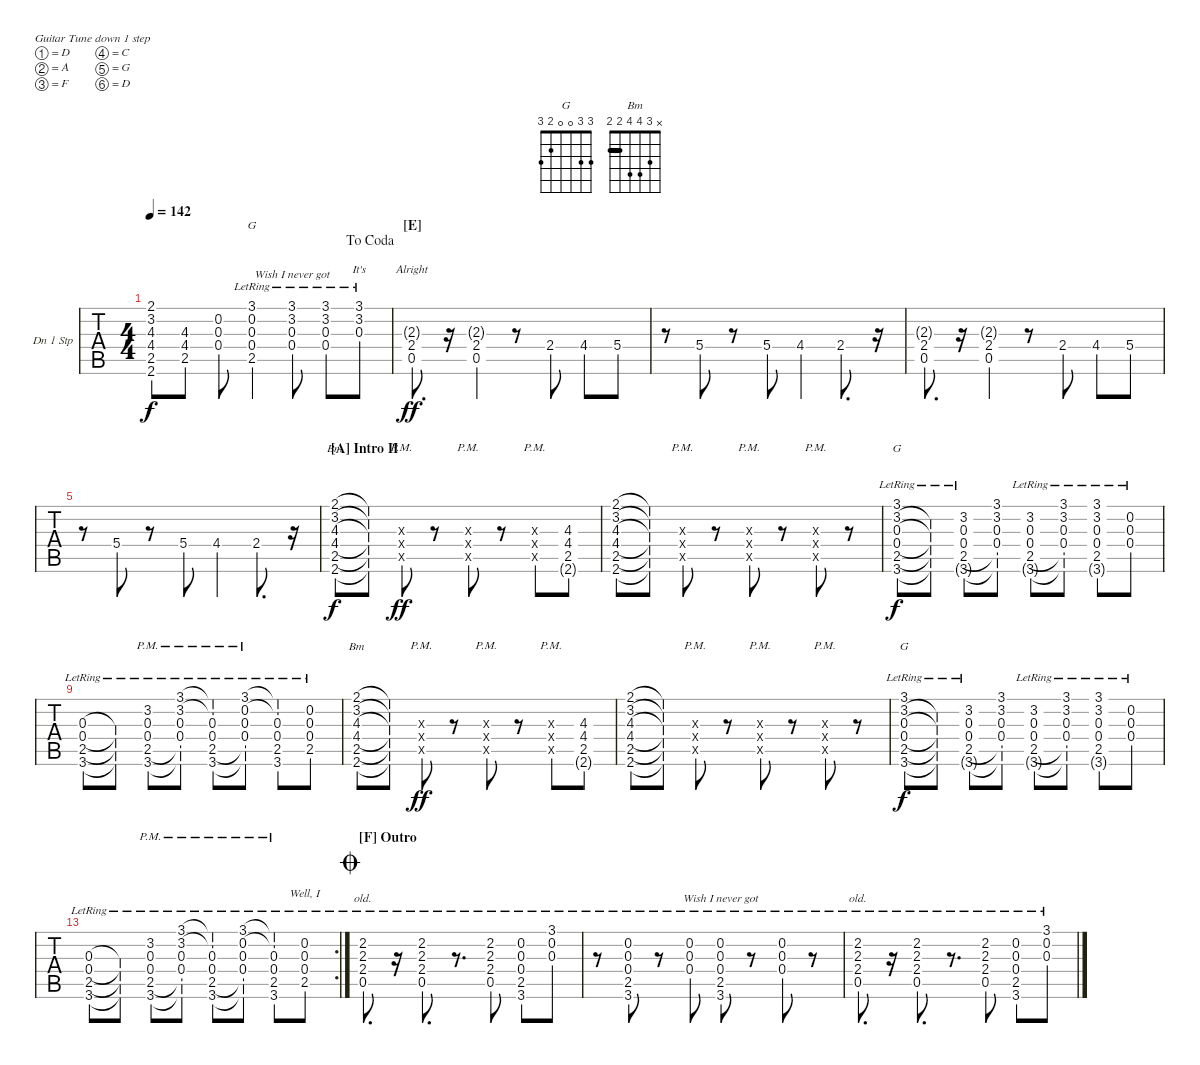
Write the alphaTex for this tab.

\bracketExtendMode nobrackets
\firstSystemTrackNameOrientation horizontal
\otherSystemsTrackNameOrientation horizontal
\defaultBarNumberDisplay FirstOfSystem
\track ("Tune Down 1 Step" "Dn 1 Stp") {instrument acousticguitarsteel}
\staff {tabs}
\tuning (D4 A3 F3 C3 G2 D2)
\chord ("G" x x x x x x)
\chord ("Bm" x 3 4 4 2 2) {showfingering false barre 2}
\chord ("G" 3 3 0 0 2 3) {showfingering false}
\ts (4 4)
\jump dacoda
\tempo 142
\clef g2
\ks c
(2.5 4.4 4.3 3.2 2.1 2.6).8{lyrics (0 "") lyrics (1 "") lyrics (2 "") lyrics (3 "") lyrics (4 "") dy f} (4.4{ac} 4.3 2.5).8{lyrics (0 "") lyrics (1 "") lyrics (2 "") lyrics (3 "") lyrics (4 "")} (0.3{ac} 0.4 0.2).8{lyrics (0 "") lyrics (1 "") lyrics (2 "") lyrics (3 "") lyrics (4 "")} (0.4{lr} 0.3{lr} 0.2{lr} 3.1{lr} 2.5{lr}).4{ch "G" lyrics (0 "") lyrics (1 "") lyrics (2 "") lyrics (3 "") lyrics (4 "")} (3.1{lr} 3.2{lr} 0.3{lr} 0.4{lr}).8{lyrics (0 "") lyrics (1 "") lyrics (2 "") lyrics (3 "") lyrics (4 "Wish I never got  ")} (3.1{lr} 3.2{lr} 0.3{lr} 0.4{lr}).8{lyrics (0 "") lyrics (1 "") lyrics (2 "") lyrics (3 "") lyrics (4 "")} (3.1{lr} 3.2{lr} 0.3{lr}).8{lyrics (0 "") lyrics (1 "") lyrics (2 "") lyrics (3 "It's") lyrics (4 "")} |
\section ("E" "")
(2.4 0.5 2.3{g}).8{d lyrics (0 "") lyrics (1 "") lyrics (2 "") lyrics (3 "Alright") lyrics (4 "") dy ff} r.16 (2.4 0.5 2.3{g}).4{lyrics (0 "") lyrics (1 "") lyrics (2 "") lyrics (3 "") lyrics (4 "")} r.8 2.4.8{lyrics (0 "") lyrics (1 "") lyrics (2 "") lyrics (3 "") lyrics (4 "")} 4.4.8{lyrics (0 "") lyrics (1 "") lyrics (2 "") lyrics (3 "") lyrics (4 "")} 5.4.8{lyrics (0 "") lyrics (1 "") lyrics (2 "") lyrics (3 "") lyrics (4 "")} |
r.8 5.4.8{lyrics (0 "") lyrics (1 "") lyrics (2 "") lyrics (3 "") lyrics (4 "")} r.8 5.4.8{lyrics (0 "") lyrics (1 "") lyrics (2 "") lyrics (3 "") lyrics (4 "")} 4.4.4{lyrics (0 "") lyrics (1 "") lyrics (2 "") lyrics (3 "") lyrics (4 "")} 2.4.8{d lyrics (0 "") lyrics (1 "") lyrics (2 "") lyrics (3 "") lyrics (4 "")} r.16 |
(2.4 0.5 2.3{g}).8{d lyrics (0 "") lyrics (1 "") lyrics (2 "") lyrics (3 "") lyrics (4 "")} r.16 (2.4 0.5 2.3{g}).4{lyrics (0 "") lyrics (1 "") lyrics (2 "") lyrics (3 "") lyrics (4 "")} r.8 2.4.8{lyrics (0 "") lyrics (1 "") lyrics (2 "") lyrics (3 "") lyrics (4 "")} 4.4.8{lyrics (0 "") lyrics (1 "") lyrics (2 "") lyrics (3 "") lyrics (4 "")} 5.4.8{lyrics (0 "") lyrics (1 "") lyrics (2 "") lyrics (3 "") lyrics (4 "")} |
r.8 5.4.8{lyrics (0 "") lyrics (1 "") lyrics (2 "") lyrics (3 "") lyrics (4 "")} r.8 5.4.8{lyrics (0 "") lyrics (1 "") lyrics (2 "") lyrics (3 "") lyrics (4 "")} 4.4.4{lyrics (0 "") lyrics (1 "") lyrics (2 "") lyrics (3 "") lyrics (4 "")} 2.4.8{d lyrics (0 "") lyrics (1 "") lyrics (2 "") lyrics (3 "") lyrics (4 "")} r.16 |
\section ("A" "Intro II")
(4.3 4.4 2.5 2.6 3.2 2.1).8{ch "Bm" lyrics (0 "") lyrics (1 "") lyrics (2 "") lyrics (3 "") lyrics (4 "") dy f} (4.3{t} 4.4{t} 2.5{t} 2.6{t} 3.2{t} 2.1{t}).8{lyrics (0 "") lyrics (1 "") lyrics (2 "") lyrics (3 "") lyrics (4 "")} (4.3{pm x} 4.4{pm x} 2.5{pm x}).8{lyrics (0 "") lyrics (1 "") lyrics (2 "") lyrics (3 "") lyrics (4 "") dy ff} r.8 (4.4{pm x} 2.5{pm x} 4.3{pm x}).8{lyrics (0 "") lyrics (1 "") lyrics (2 "") lyrics (3 "") lyrics (4 "")} r.8 (4.3{pm x} 4.4{pm x} 2.5{pm x}).8{lyrics (0 "") lyrics (1 "") lyrics (2 "") lyrics (3 "") lyrics (4 "")} (2.6{g} 2.5 4.4 4.3).8{lyrics (0 "") lyrics (1 "") lyrics (2 "") lyrics (3 "") lyrics (4 "")} |
(4.3 4.4 2.5 2.6 3.2 2.1).8{lyrics (0 "") lyrics (1 "") lyrics (2 "") lyrics (3 "") lyrics (4 "")} (4.3{t} 2.6{t} 4.4{t} 2.5{t} 3.2{t} 2.1{t}).8{lyrics (0 "") lyrics (1 "") lyrics (2 "") lyrics (3 "") lyrics (4 "")} (4.3{pm x} 4.4{pm x} 2.5{pm x}).8{lyrics (0 "") lyrics (1 "") lyrics (2 "") lyrics (3 "") lyrics (4 "")} r.8{lyrics (0 "") lyrics (1 "") lyrics (2 "") lyrics (3 "") lyrics (4 "")} (4.4{pm x} 2.5{pm x} 4.3{pm x}).8{lyrics (0 "") lyrics (1 "") lyrics (2 "") lyrics (3 "") lyrics (4 "")} r.8{lyrics (0 "") lyrics (1 "") lyrics (2 "") lyrics (3 "") lyrics (4 "")} (4.3{pm x} 4.4{pm x} 2.5{pm x}).8{lyrics (0 "") lyrics (1 "") lyrics (2 "") lyrics (3 "") lyrics (4 "")} r.8{lyrics (0 "") lyrics (1 "") lyrics (2 "") lyrics (3 "") lyrics (4 "")} |
(0.3{lr} 0.4{lr} 2.5{lr} 3.6{lr} 3.2 3.1).8{ch "G" lyrics (0 "") lyrics (1 "") lyrics (2 "") lyrics (3 "") lyrics (4 "") dy f} (0.3{lr t} 0.4{lr t} 2.5{lr t} 3.6{lr t} 3.2{t}).8{lyrics (0 "") lyrics (1 "") lyrics (2 "") lyrics (3 "") lyrics (4 "")} (3.2{lr} 0.3{lr} 3.6{g} 2.5 0.4).8{lyrics (0 "") lyrics (1 "") lyrics (2 "") lyrics (3 "") lyrics (4 "")} (3.2 0.3 3.6{t} 2.5{t} 0.4 3.1).8{lyrics (0 "") lyrics (1 "") lyrics (2 "") lyrics (3 "") lyrics (4 "")} (0.3{lr} 0.4{lr} 2.5{lr} 3.6{g lr} 3.2).8{lyrics (0 "") lyrics (1 "") lyrics (2 "") lyrics (3 "") lyrics (4 "")} (3.1{lr} 3.2{lr} 0.3{lr} 0.4{lr} 2.5{lr t} 3.6{lr t}).8{lyrics (0 "") lyrics (1 "") lyrics (2 "") lyrics (3 "") lyrics (4 "")} (3.1{lr} 3.2{lr} 0.3{lr} 0.4{lr} 3.6{g} 2.5).8{lyrics (0 "") lyrics (1 "") lyrics (2 "") lyrics (3 "") lyrics (4 "")} (0.2{lr} 0.3{lr} 0.4{lr}).8{lyrics (0 "") lyrics (1 "") lyrics (2 "") lyrics (3 "") lyrics (4 "")} |
(0.3{lr} 0.4{lr} 2.5{lr} 3.6{lr}).8{lyrics (0 "") lyrics (1 "") lyrics (2 "") lyrics (3 "") lyrics (4 "")} (0.3{lr t} 0.4{lr t} 2.5{lr t} 3.6{lr t}).8{lyrics (0 "") lyrics (1 "") lyrics (2 "") lyrics (3 "") lyrics (4 "")} (3.2{lr} 0.3{lr} 3.6{pm} 2.5{lr} 0.4{lr}).8{lyrics (0 "") lyrics (1 "") lyrics (2 "") lyrics (3 "") lyrics (4 "")} (3.1{lr} 3.2{lr} 0.3{lr} 3.6{pm t} 2.5{lr t} 0.4{lr}).8{lyrics (0 "") lyrics (1 "") lyrics (2 "") lyrics (3 "") lyrics (4 "")} (0.3{lr} 0.4{lr} 2.5{lr} 3.6{pm} 3.2{lr t} 3.1{lr t}).8{lyrics (0 "") lyrics (1 "") lyrics (2 "") lyrics (3 "") lyrics (4 "")} (3.1{lr} 0.2{lr} 0.3{lr} 0.4{lr} 2.5{lr t} 3.6{pm t}).8{lyrics (0 "") lyrics (1 "") lyrics (2 "") lyrics (3 "") lyrics (4 "")} (3.1{lr t} 0.2{lr t} 0.3{lr} 0.4{lr} 3.6 2.5).8{lyrics (0 "") lyrics (1 "") lyrics (2 "") lyrics (3 "") lyrics (4 "")} (0.2{lr} 0.3{lr} 0.4{lr} 2.5{lr}).8{lyrics (0 "") lyrics (1 "") lyrics (2 "") lyrics (3 "") lyrics (4 "")} |
(4.3 4.4 2.5 2.6 3.2 2.1).8{ch "Bm" lyrics (0 "") lyrics (1 "") lyrics (2 "") lyrics (3 "") lyrics (4 "")} (4.3{t} 4.4{t} 2.5{t} 2.6{t} 3.2{t} 2.1{t}).8{lyrics (0 "") lyrics (1 "") lyrics (2 "") lyrics (3 "") lyrics (4 "")} (4.3{pm x} 4.4{pm x} 2.5{pm x}).8{lyrics (0 "") lyrics (1 "") lyrics (2 "") lyrics (3 "") lyrics (4 "") dy ff} r.8 (4.4{pm x} 2.5{pm x} 4.3{pm x}).8{lyrics (0 "") lyrics (1 "") lyrics (2 "") lyrics (3 "") lyrics (4 "")} r.8 (4.3{pm x} 4.4{pm x} 2.5{pm x}).8{lyrics (0 "") lyrics (1 "") lyrics (2 "") lyrics (3 "") lyrics (4 "")} (2.6{g} 2.5 4.4 4.3).8{lyrics (0 "") lyrics (1 "") lyrics (2 "") lyrics (3 "") lyrics (4 "")} |
(4.3 4.4 2.5 2.6 3.2 2.1).8{lyrics (0 "") lyrics (1 "") lyrics (2 "") lyrics (3 "") lyrics (4 "")} (4.3{t} 2.6{t} 4.4{t} 2.5{t} 3.2{t} 2.1{t}).8{lyrics (0 "") lyrics (1 "") lyrics (2 "") lyrics (3 "") lyrics (4 "")} (4.3{pm x} 4.4{pm x} 2.5{pm x}).8{lyrics (0 "") lyrics (1 "") lyrics (2 "") lyrics (3 "") lyrics (4 "")} r.8{lyrics (0 "") lyrics (1 "") lyrics (2 "") lyrics (3 "") lyrics (4 "")} (4.4{pm x} 2.5{pm x} 4.3{pm x}).8{lyrics (0 "") lyrics (1 "") lyrics (2 "") lyrics (3 "") lyrics (4 "")} r.8{lyrics (0 "") lyrics (1 "") lyrics (2 "") lyrics (3 "") lyrics (4 "")} (4.3{pm x} 4.4{pm x} 2.5{pm x}).8{lyrics (0 "") lyrics (1 "") lyrics (2 "") lyrics (3 "") lyrics (4 "")} r.8{lyrics (0 "") lyrics (1 "") lyrics (2 "") lyrics (3 "") lyrics (4 "")} |
(0.3{lr} 0.4{lr} 2.5{lr} 3.6{lr} 3.2 3.1).8{ch "G" lyrics (0 "") lyrics (1 "") lyrics (2 "") lyrics (3 "") lyrics (4 "") dy f} (0.3{lr t} 0.4{lr t} 2.5{lr t} 3.6{lr t} 3.2{t}).8{lyrics (0 "") lyrics (1 "") lyrics (2 "") lyrics (3 "") lyrics (4 "")} (3.2{lr} 0.3{lr} 3.6{g} 2.5 0.4).8{lyrics (0 "") lyrics (1 "") lyrics (2 "") lyrics (3 "") lyrics (4 "")} (3.2 0.3 3.6{t} 2.5{t} 0.4 3.1).8{lyrics (0 "") lyrics (1 "") lyrics (2 "") lyrics (3 "") lyrics (4 "")} (0.3{lr} 0.4{lr} 2.5{lr} 3.6{g lr} 3.2).8{lyrics (0 "") lyrics (1 "") lyrics (2 "") lyrics (3 "") lyrics (4 "")} (3.1{lr} 3.2{lr} 0.3{lr} 0.4{lr} 2.5{lr t} 3.6{lr t}).8{lyrics (0 "") lyrics (1 "") lyrics (2 "") lyrics (3 "") lyrics (4 "")} (3.1{lr} 3.2{lr} 0.3{lr} 0.4{lr} 3.6{g} 2.5).8{lyrics (0 "") lyrics (1 "") lyrics (2 "") lyrics (3 "") lyrics (4 "")} (0.2{lr} 0.3{lr} 0.4{lr}).8{lyrics (0 "") lyrics (1 "") lyrics (2 "") lyrics (3 "") lyrics (4 "")} |
\rc 2
(0.3{lr} 0.4{lr} 2.5{lr} 3.6{lr}).8{lyrics (0 "") lyrics (1 "") lyrics (2 "") lyrics (3 "") lyrics (4 "")} (0.3{lr t} 0.4{lr t} 2.5{lr t} 3.6{lr t}).8{lyrics (0 "") lyrics (1 "") lyrics (2 "") lyrics (3 "") lyrics (4 "")} (3.2{lr} 0.3{lr} 3.6{pm} 2.5{lr} 0.4{lr}).8{lyrics (0 "") lyrics (1 "") lyrics (2 "") lyrics (3 "") lyrics (4 "")} (3.1{lr} 3.2{lr} 0.3{lr} 3.6{pm t} 2.5{lr t} 0.4{lr}).8{lyrics (0 "") lyrics (1 "") lyrics (2 "") lyrics (3 "") lyrics (4 "")} (0.3{lr} 0.4{lr} 2.5{lr} 3.6{pm} 3.2{lr t} 3.1{lr t}).8{lyrics (0 "") lyrics (1 "") lyrics (2 "") lyrics (3 "") lyrics (4 "")} (3.1{lr} 0.2{lr} 0.3{lr} 0.4{lr} 2.5{lr t} 3.6{pm t}).8{lyrics (0 "") lyrics (1 "") lyrics (2 "") lyrics (3 "") lyrics (4 "")} (3.1{lr t} 0.2{lr t} 0.3{lr} 0.4{lr} 3.6{pm} 2.5).8{lyrics (0 "") lyrics (1 "") lyrics (2 "") lyrics (3 "") lyrics (4 "")} (0.2{lr} 0.3{lr} 0.4{lr} 2.5{lr}).8{lyrics (0 "") lyrics (1 "") lyrics (2 "") lyrics (3 "Well, I") lyrics (4 "")} |
\section ("F" "Outro")
\jump coda
(2.4{lr} 0.5{lr} 2.3{lr} 2.2{lr}).8{d lyrics (0 "") lyrics (1 "") lyrics (2 "") lyrics (3 "") lyrics (4 "old.")} r.16{lyrics (0 "") lyrics (1 "") lyrics (2 "") lyrics (3 "") lyrics (4 "")} (2.4{lr} 0.5{lr} 2.3{lr} 2.2{lr}).8{d lyrics (0 "") lyrics (1 "") lyrics (2 "") lyrics (3 "") lyrics (4 "")} r.8{d} (2.4{lr} 0.5{lr} 2.3{lr} 2.2{lr}).8{lyrics (0 "") lyrics (1 "") lyrics (2 "") lyrics (3 "") lyrics (4 "")} (0.4{lr} 3.6{lr} 2.5{lr} 0.3{lr} 0.2{lr}).8{lyrics (0 "") lyrics (1 "") lyrics (2 "") lyrics (3 "") lyrics (4 "")} (0.3{lr} 0.2{lr} 3.1{lr}).8{lyrics (0 "") lyrics (1 "") lyrics (2 "") lyrics (3 "") lyrics (4 "")} |
r.8{lyrics (0 "") lyrics (1 "") lyrics (2 "") lyrics (3 "") lyrics (4 "")} (3.6{lr} 2.5{lr} 0.4{lr} 0.3{lr} 0.2{lr}).8{lyrics (0 "") lyrics (1 "") lyrics (2 "") lyrics (3 "") lyrics (4 "")} r.8{lyrics (0 "") lyrics (1 "") lyrics (2 "") lyrics (3 "") lyrics (4 "")} (0.4{lr} 0.3{lr} 0.2{lr}).8{lyrics (0 "") lyrics (1 "") lyrics (2 "") lyrics (3 "") lyrics (4 "")} (0.4{lr} 0.3{lr} 0.2{lr} 3.6 2.5).8{lyrics (0 "") lyrics (1 "") lyrics (2 "") lyrics (3 "") lyrics (4 "Wish I never got")} r.8 (0.4{lr} 0.3{lr} 0.2{lr}).8{lyrics (0 "") lyrics (1 "") lyrics (2 "") lyrics (3 "") lyrics (4 "")} r.8{lyrics (0 "") lyrics (1 "") lyrics (2 "") lyrics (3 "") lyrics (4 "")} |
(2.4{lr} 0.5{lr} 2.3{lr} 2.2{lr}).8{d lyrics (0 "") lyrics (1 "") lyrics (2 "") lyrics (3 "") lyrics (4 "old.")} r.16{lyrics (0 "") lyrics (1 "") lyrics (2 "") lyrics (3 "") lyrics (4 "")} (2.4{lr} 0.5{lr} 2.3{lr} 2.2{lr}).8{d lyrics (0 "") lyrics (1 "") lyrics (2 "") lyrics (3 "") lyrics (4 "")} r.8{d} (2.4{lr} 0.5{lr} 2.3{lr} 2.2{lr}).8{lyrics (0 "") lyrics (1 "") lyrics (2 "") lyrics (3 "") lyrics (4 "")} (0.4{lr} 3.6{lr} 2.5{lr} 0.3{lr} 0.2{lr}).8{lyrics (0 "") lyrics (1 "") lyrics (2 "") lyrics (3 "") lyrics (4 "")} (0.3{lr} 0.2{lr} 3.1{lr}).8{lyrics (0 "") lyrics (1 "") lyrics (2 "") lyrics (3 "") lyrics (4 "")}
